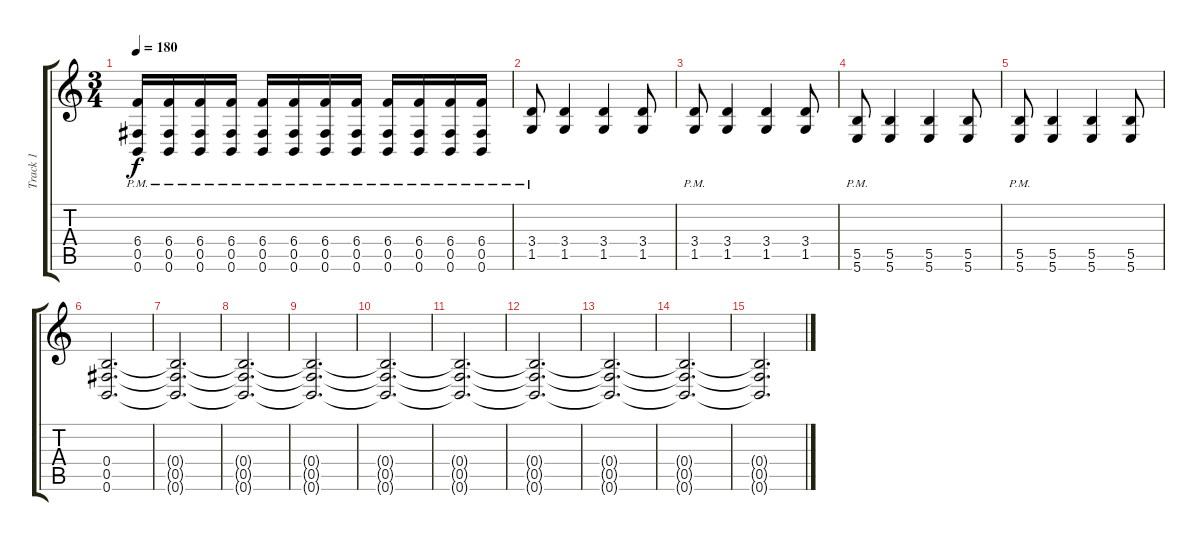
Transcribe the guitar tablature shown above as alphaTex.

\track ("Track 1" "Track 1") {instrument overdrivenguitar}
\staff {score tabs}
\tuning (Db4 Ab3 E3 B2 Gb2 B1) {hide}
\ts (3 4)
\tempo 180
\clef g2
\ks c
(6.4{pm} 0.5{pm} 0.6{pm}).16{dy f} (6.4{pm} 0.5{pm} 0.6{pm}).16 (6.4{pm} 0.5{pm} 0.6{pm}).16 (6.4{pm} 0.5{pm} 0.6{pm}).16 (6.4{pm} 0.5{pm} 0.6{pm}).16 (6.4{pm} 0.5{pm} 0.6{pm}).16 (6.4{pm} 0.5{pm} 0.6{pm}).16 (6.4{pm} 0.5{pm} 0.6{pm}).16 (6.4{pm} 0.5{pm} 0.6{pm}).16 (6.4{pm} 0.5{pm} 0.6{pm}).16 (6.4{pm} 0.5{pm} 0.6{pm}).16 (6.4{pm} 0.5{pm} 0.6{pm}).16 |
(3.4{pm} 1.5{pm}).8 (3.4 1.5).4 (3.4 1.5).4 (3.4 1.5).8 |
(3.4{pm} 1.5{pm}).8 (3.4 1.5).4 (3.4 1.5).4 (3.4 1.5).8 |
(5.5{pm} 5.6{pm}).8 (5.5 5.6).4 (5.5 5.6).4 (5.5 5.6).8 |
(5.5{pm} 5.6{pm}).8 (5.5 5.6).4 (5.5 5.6).4 (5.5 5.6).8 |
(0.4 0.5 0.6).2{d} |
(0.4{t} 0.5{t} 0.6{t}).2{d} |
(0.4{t} 0.5{t} 0.6{t}).2{d} |
(0.4{t} 0.5{t} 0.6{t}).2{d} |
(0.4{t} 0.5{t} 0.6{t}).2{d} |
(0.4{t} 0.5{t} 0.6{t}).2{d} |
(0.4{t} 0.5{t} 0.6{t}).2{d} |
(0.4{t} 0.5{t} 0.6{t}).2{d} |
(0.4{t} 0.5{t} 0.6{t}).2{d} |
(0.4{t} 0.5{t} 0.6{t}).2{d}
